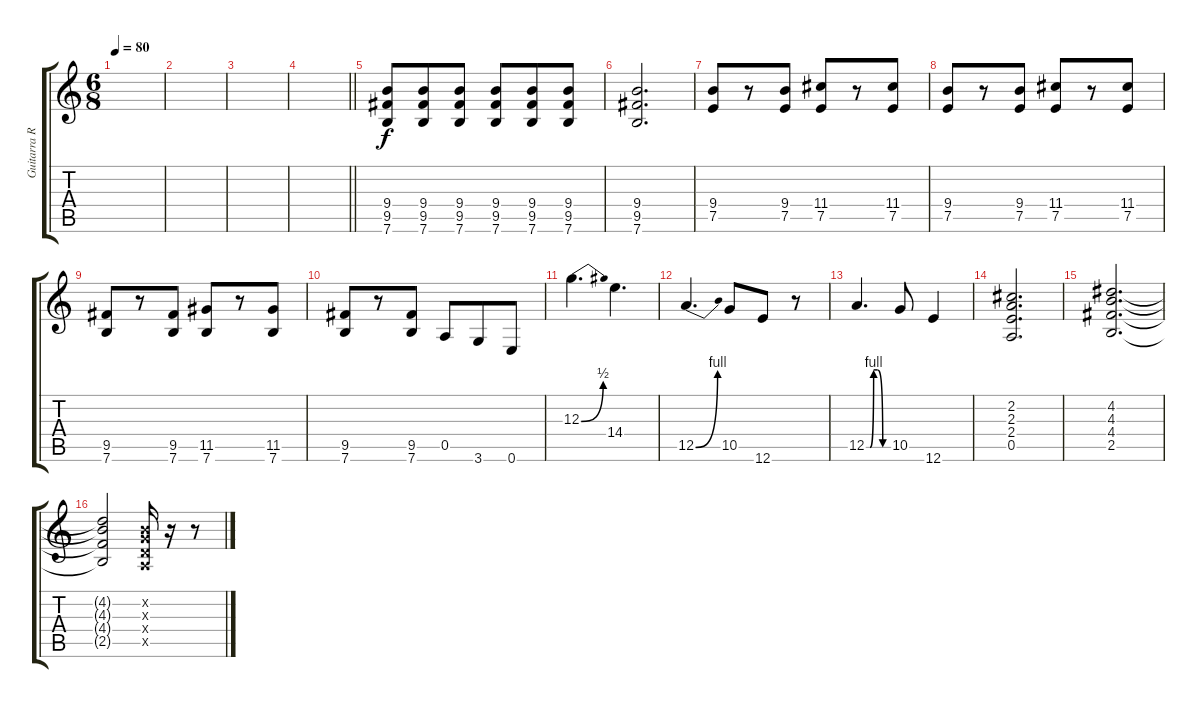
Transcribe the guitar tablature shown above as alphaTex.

\track ("Guitarra Rítmica" "Guitarra R") {instrument distortionguitar}
\staff {score tabs}
\tuning (E4 B3 G3 D3 A2 E2) {hide}
\ts (6 8)
\tempo 80
\clef g2
\ks c
|
|
|
\barLineRight lightlight
|
(9.4 9.5 7.6).8 (9.4 9.5 7.6).8 (9.4 9.5 7.6).8 (9.4 9.5 7.6).8 (9.4 9.5 7.6).8 (9.4 9.5 7.6).8 |
(9.4 9.5 7.6).2{d} |
(9.4 7.5).8 r.8 (9.4 7.5).8 (11.4 7.5).8 r.8 (11.4 7.5).8 |
(9.4 7.5).8 r.8 (9.4 7.5).8 (11.4 7.5).8 r.8 (11.4 7.5).8 |
(9.5 7.6).8 r.8 (9.5 7.6).8 (11.5 7.6).8 r.8 (11.5 7.6).8 |
(9.5 7.6).8 r.8 (9.5 7.6).8 0.5.8 3.6.8 0.6.8 |
12.3{be (bend 0 0 60 2)}.4{d} 14.4.4{d} |
12.5{be (bend 0 0 60 4)}.4{d} 10.5.8 12.6.8 r.8 |
12.5{be (custom 0 0 10 0 20 4 30 4 45 0 60 0)}.4{d} 10.5.8 12.6.4 |
(2.2 2.3 2.4 0.5).2{d} |
(4.2 4.3 4.4 2.5).2{d} |
(4.2{t} 4.3{t} 4.4{t} 2.5{t}).2 (0.2{x} 0.3{x} 0.4{x} 0.5{x}).16 r.16 r.8
